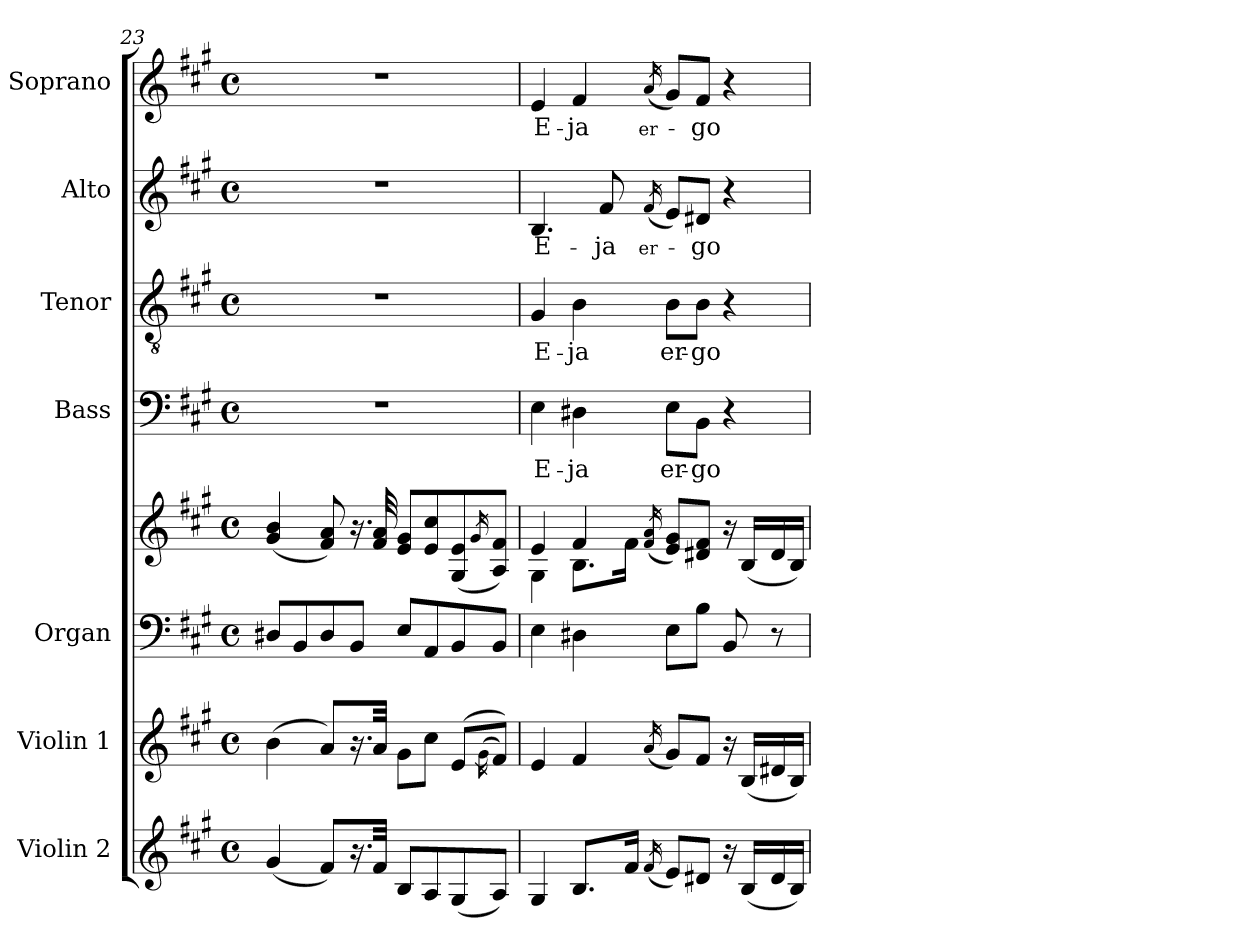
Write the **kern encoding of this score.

**kern	**kern	**kern	**kern	**kern	**text	**kern	**text	**kern	**text	**kern	**text
*part7	*part6	*part5	*part5	*part4	*part4	*part3	*part3	*part2	*part2	*part1	*part1
*staff8	*staff7	*staff6	*staff5	*staff4	*staff4	*staff3	*staff3	*staff2	*staff2	*staff1	*staff1
*I"Violin 2	*I"Violin 1	*I"Organ	*	*I"Bass	*	*I"Tenor	*	*I"Alto	*	*I"Soprano	*
*I'Vln. 2	*I'Vln. 1	*I'Org.	*	*I'B.	*	*I'T.	*	*I'A.	*	*I'S.	*
*clefG2	*clefG2	*clefF4	*clefG2	*clefF4	*	*clefGv2	*	*clefG2	*	*clefG2	*
*	*	*	*	*	*	*ITrd7c12	*	*	*	*	*
*k[f#c#g#]	*k[f#c#g#]	*k[f#c#g#]	*k[f#c#g#]	*k[f#c#g#]	*	*k[f#c#g#]	*	*k[f#c#g#]	*	*k[f#c#g#]	*
*A:	*A:	*A:	*A:	*A:	*	*A:	*	*A:	*	*A:	*
*M4/4	*M4/4	*M4/4	*M4/4	*M4/4	*	*M4/4	*	*M4/4	*	*M4/4	*
*met(c)	*met(c)	*met(c)	*met(c)	*met(c)	*	*met(c)	*	*met(c)	*	*met(c)	*
=23	=23	=23	=23	=23	=23	=23	=23	=23	=23	=23	=23
(4g#i/	(4bi\	8D#Xi/L	(4g#i/ 4bi	1r	.	1r	.	1r	.	1r	.
.	.	8BBi/	.	.	.	.	.	.	.	.	.
8f#i/L)	8ai/L)	8D#i/	8f#i/ 8ai)	.	.	.	.	.	.	.	.
16.r	16.r	8BBi/J	16.r	.	.	.	.	.	.	.	.
32f#i/Jkk	32ai/Jkk	.	32f#i/ 32ai	.	.	.	.	.	.	.	.
8Bi/L	8g#i\L	8Ei/L	8ei/ 8g#iL	.	.	.	.	.	.	.	.
8Ai/	8cc#i\J	8AAi/	8ei/ 8cc#i	.	.	.	.	.	.	.	.
(8G#i/	(8ei/L	8BBi/	(8G#i/ 8ei	.	.	.	.	.	.	.	.
.	(16qg#i\	.	16qg#i/	.	.	.	.	.	.	.	.
8Ai/J)	8f#i/J))	8BBi/J	8Ai/ 8f#iJ)	.	.	.	.	.	.	.	.
=24	=24	=24	=24	=24	=24	=24	=24	=24	=24	=24	=24
*	*	*	*^	*	*	*	*	*	*	*	*
!	!	!	!	!	!	!LO:LY:b:color=#000000	!	!	!	!	!	!
!	!	!	!	!	!	!	!	!LO:LY:b:color=#000000	!	!	!	!
!	!	!	!	!	!	!	!	!	!	!LO:LY:b:color=#000000	!	!
!	!	!	!	!	!	!	!	!	!	!	!	!LO:LY:b:color=#000000
4G#i/	4ei/	4Ei\	4ei/	4G#i\	4Ei\	E-	4GG#i/	E-	4.Bi/	E-	4ei/	E-
!	!	!	!	!	!	!LO:LY:b:color=#000000	!	!	!	!	!	!
!	!	!	!	!	!	!	!	!LO:LY:b:color=#000000	!	!	!	!
!	!	!	!	!	!	!	!	!	!	!	!	!LO:LY:b:color=#000000
8.Bi/L	4f#i/	4D#Xi\	4f#i/	8.Bi\L	4D#Xi\	-ja	4BBi\	-ja	.	.	4f#i/	-ja
!	!	!	!	!	!	!	!	!	!	!LO:LY:b:color=#000000	!	!
.	.	.	.	.	.	.	.	.	8f#i/	-ja	.	.
16f#i/Jk	.	.	.	16f#i\Jk	.	.	.	.	.	.	.	.
!	!	!	!	!	!	!	!	!	!	!	!	!LO:LY:b:color=#000000
!	!	!	!	!	!	!	!	!	!	!LO:LY:b:color=#000000	!	!
(16qf#i/	(16qai/	.	(16qf#i/ 16qai	.	.	.	.	.	(16qf#i/	er-	(16qai/	er-
!	!	!	!	!	!	!LO:LY:b:color=#000000	!	!	!	!	!	!
!	!	!	!	!	!	!	!	!LO:LY:b:color=#000000	!	!	!	!
8ei/L)	8g#i/L)	8Ei\L	8ei/ 8g#iL)	2ryy	8Ei\L	er-	8BBi\L	er-	8ei/L)	.	8g#i/L)	.
!	!	!	!	!	!	!LO:LY:b:color=#000000	!	!	!	!	!	!
!	!	!	!	!	!	!	!	!LO:LY:b:color=#000000	!	!	!	!
!	!	!	!	!	!	!	!	!	!	!LO:LY:b:color=#000000	!	!
!	!	!	!	!	!	!	!	!	!	!	!	!LO:LY:b:color=#000000
8d#Xi/J	8f#i/J	8Bi\J	8d#Xi/ 8f#iJ	.	8BBi\J	-go	8BBi\J	-go	8d#Xi/J	-go	8f#i/J	-go
16r	16r	8BBi/	16r	.	4r	.	4r	.	4r	.	4r	.
(16Bi/LL	(16Bi/LL	.	(16Bi/LL	.	.	.	.	.	.	.	.	.
16d#i/	16d#Xi/	8r	16d#i/	.	.	.	.	.	.	.	.	.
16Bi/JJ)	16Bi/JJ)	.	16Bi/JJ)	.	.	.	.	.	.	.	.	.
*	*	*	*v	*v	*	*	*	*	*	*	*	*
=	=	=	=	=	=	=	=	=	=	=	=
*-	*-	*-	*-	*-	*-	*-	*-	*-	*-	*-	*-
